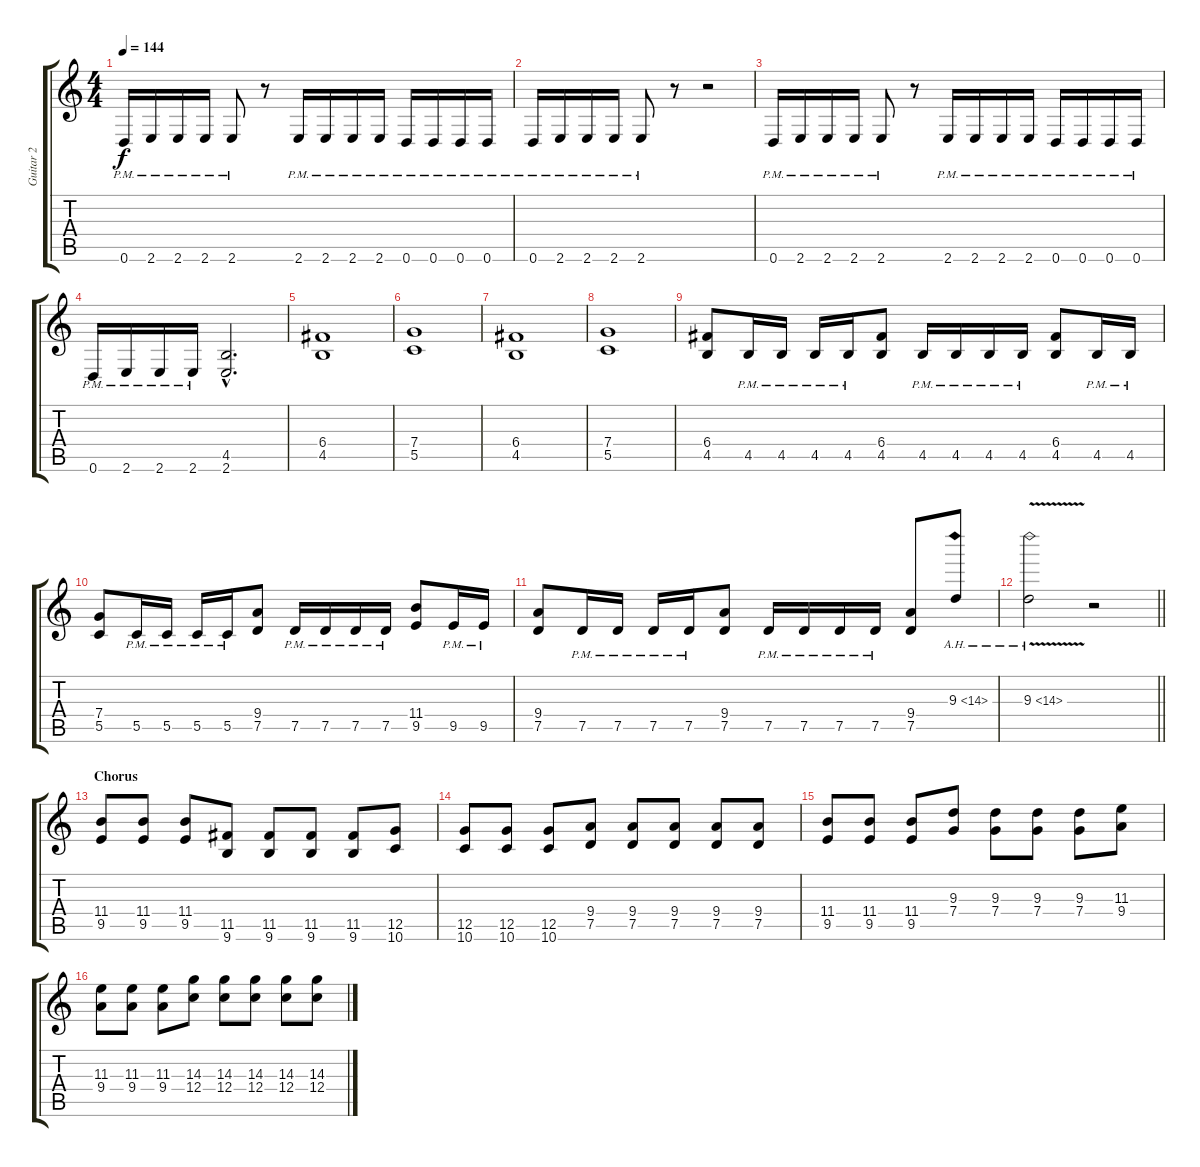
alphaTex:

\track ("Guitar 2" "Guitar 2") {instrument distortionguitar}
\staff {score tabs}
\tuning (D4 A3 F3 C3 G2 D2) {hide}
\ts (4 4)
\tempo 144
\clef g2
\ks c
0.6{pm}.16{dy f} 2.6{pm}.16 2.6{pm}.16 2.6{pm}.16 2.6{pm}.8 r.8 2.6{pm}.16 2.6{pm}.16 2.6{pm}.16 2.6{pm}.16 0.6{pm}.16 0.6{pm}.16 0.6{pm}.16 0.6{pm}.16 |
0.6{pm}.16 2.6{pm}.16 2.6{pm}.16 2.6{pm}.16 2.6{pm}.8 r.8 r.2 |
0.6{pm}.16 2.6{pm}.16 2.6{pm}.16 2.6{pm}.16 2.6{pm}.8 r.8 2.6{pm}.16 2.6{pm}.16 2.6{pm}.16 2.6{pm}.16 0.6{pm}.16 0.6{pm}.16 0.6{pm}.16 0.6{pm}.16 |
0.6{pm}.16 2.6{pm}.16 2.6{pm}.16 2.6{pm}.16 (4.5{hac} 2.6{hac}).2{d} |
(6.4 4.5).1 |
(7.4 5.5).1 |
(6.4 4.5).1 |
(7.4 5.5).1 |
(6.4 4.5).8 4.5{pm}.16 4.5{pm}.16 4.5{pm}.16 4.5{pm}.16 (6.4 4.5).8 4.5{pm}.16 4.5{pm}.16 4.5{pm}.16 4.5{pm}.16 (6.4 4.5).8 4.5{pm}.16 4.5{pm}.16 |
(7.4 5.5).8 5.5{pm}.16 5.5{pm}.16 5.5{pm}.16 5.5{pm}.16 (9.4 7.5).8 7.5{pm}.16 7.5{pm}.16 7.5{pm}.16 7.5{pm}.16 (11.4 9.5).8 9.5{pm}.16 9.5{pm}.16 |
(9.4 7.5).8 7.5{pm}.16 7.5{pm}.16 7.5{pm}.16 7.5{pm}.16 (9.4 7.5).8 7.5{pm}.16 7.5{pm}.16 7.5{pm}.16 7.5{pm}.16 (9.4 7.5).8 9.3{ah 5}.8 |
\barLineRight lightlight
9.3{ah 5 v}.2 r.2 |
\section ("" "Chorus")
(11.4 9.5).8 (11.4 9.5).8 (11.4 9.5).8 (11.5 9.6).8 (11.5 9.6).8 (11.5 9.6).8 (11.5 9.6).8 (12.5 10.6).8 |
(12.5 10.6).8 (12.5 10.6).8 (12.5 10.6).8 (9.4 7.5).8 (9.4 7.5).8 (9.4 7.5).8 (9.4 7.5).8 (9.4 7.5).8 |
(11.4 9.5).8 (11.4 9.5).8 (11.4 9.5).8 (9.3 7.4).8 (9.3 7.4).8 (9.3 7.4).8 (9.3 7.4).8 (11.3 9.4).8 |
(11.3 9.4).8 (11.3 9.4).8 (11.3 9.4).8 (14.3 12.4).8 (14.3 12.4).8 (14.3 12.4).8 (14.3 12.4).8 (14.3 12.4).8
